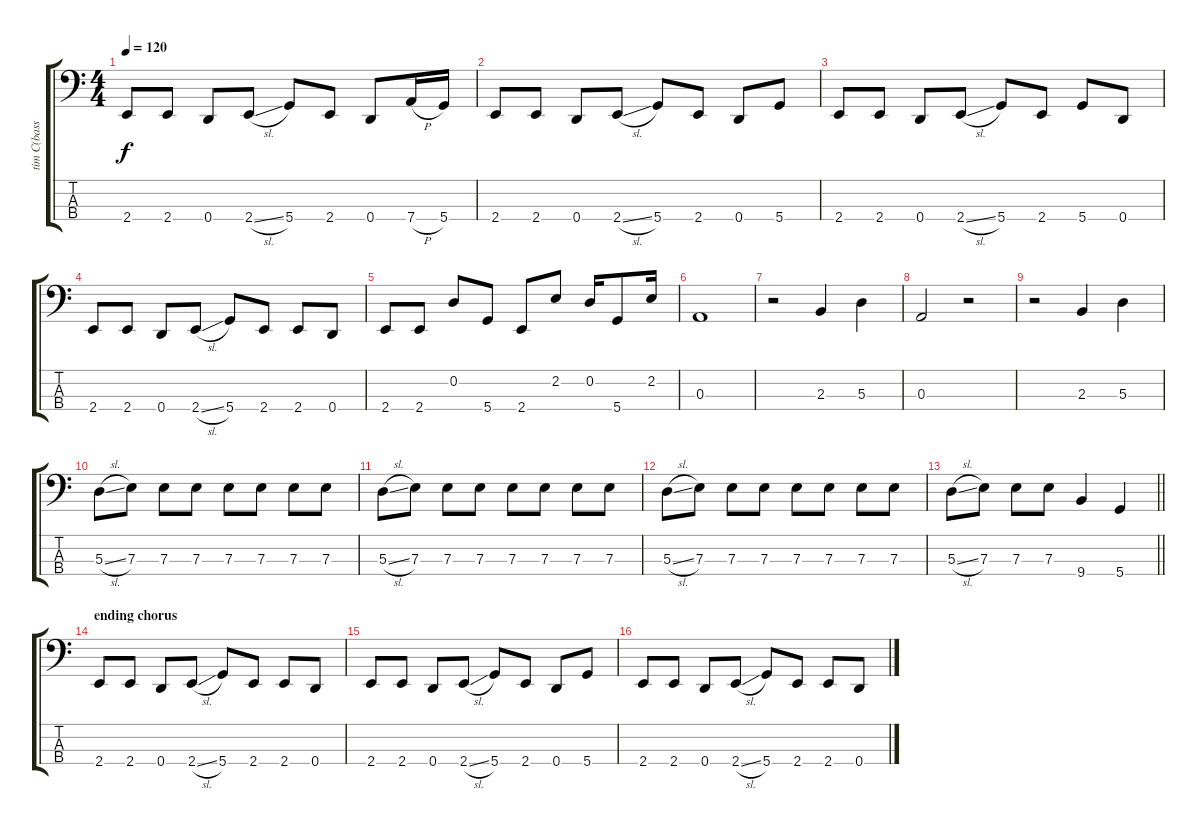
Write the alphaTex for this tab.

\track ("tim C(bass)" "tim C(bass") {instrument electricbassfinger}
\staff {score tabs}
\tuning (G2 D2 A1 D1) {hide}
\ts (4 4)
\tempo 120
\clef f4
\ks c
2.4.8{dy f} 2.4.8 0.4.8 2.4{sl}.8 5.4.8 2.4.8 0.4.8 7.4{h}.16 5.4.16 |
2.4.8 2.4.8 0.4.8 2.4{sl}.8 5.4.8 2.4.8 0.4.8 5.4.8 |
2.4.8 2.4.8 0.4.8 2.4{sl}.8 5.4.8 2.4.8 5.4.8 0.4.8 |
2.4.8 2.4.8 0.4.8 2.4{sl}.8 5.4.8 2.4.8 2.4.8 0.4.8 |
2.4.8 2.4.8 0.2.8 5.4.8 2.4.8 2.2.8 0.2.16 5.4.8 2.2.16 |
0.3.1 |
r.2 2.3.4 5.3.4 |
0.3.2 r.2 |
r.2 2.3.4 5.3.4 |
5.3{sl}.8 7.3.8 7.3.8 7.3.8 7.3.8 7.3.8 7.3.8 7.3.8 |
5.3{sl}.8 7.3.8 7.3.8 7.3.8 7.3.8 7.3.8 7.3.8 7.3.8 |
5.3{sl}.8 7.3.8 7.3.8 7.3.8 7.3.8 7.3.8 7.3.8 7.3.8 |
\barLineRight lightlight
5.3{sl}.8 7.3.8 7.3.8 7.3.8 9.4.4 5.4.4 |
\section ("" "ending chorus")
2.4.8 2.4.8 0.4.8 2.4{sl}.8 5.4.8 2.4.8 2.4.8 0.4.8 |
2.4.8 2.4.8 0.4.8 2.4{sl}.8 5.4.8 2.4.8 0.4.8 5.4.8 |
2.4.8 2.4.8 0.4.8 2.4{sl}.8 5.4.8 2.4.8 2.4.8 0.4.8
